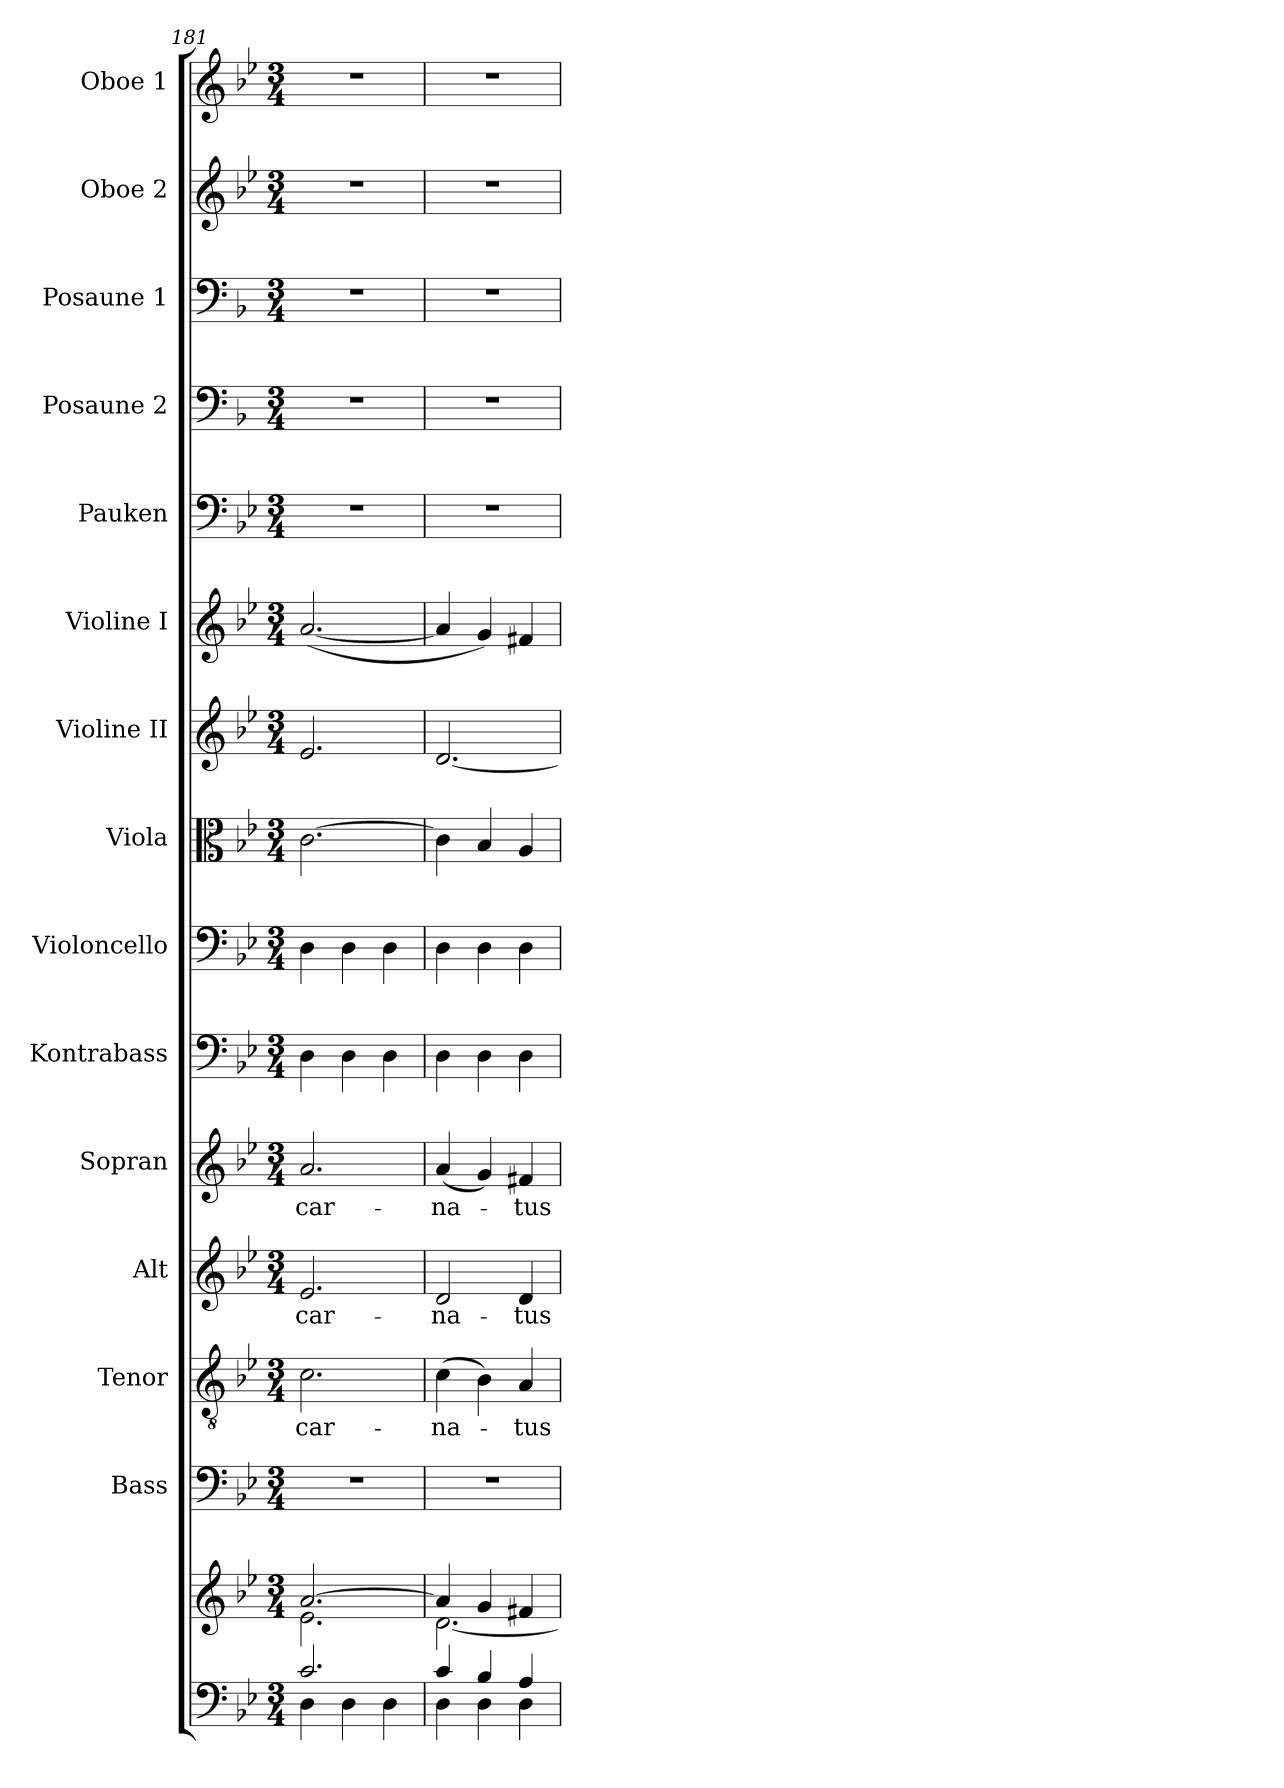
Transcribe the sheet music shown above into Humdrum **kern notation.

**kern	**kern	**kern	**kern	**text	**kern	**text	**kern	**text	**kern	**kern	**kern	**kern	**kern	**kern	**kern	**kern	**kern	**kern
*part15	*part15	*part14	*part13	*part13	*part12	*part12	*part11	*part11	*part10	*part9	*part8	*part7	*part6	*part5	*part4	*part3	*part2	*part1
*staff16	*staff15	*staff14	*staff13	*staff13	*staff12	*staff12	*staff11	*staff11	*staff10	*staff9	*staff8	*staff7	*staff6	*staff5	*staff4	*staff3	*staff2	*staff1
*	*	*I"Bass	*I"Tenor	*	*I"Alt	*	*I"Sopran	*	*I"Kontrabass	*I"Violoncello	*I"Viola	*I"Violine II	*I"Violine I	*I"Pauken	*I"Posaune 2	*I"Posaune 1	*I"Oboe 2	*I"Oboe 1
*	*	*I'B.	*I'T.	*	*I'A.	*	*I'S.	*	*I'Kb.	*I'Vc.	*I'Vla.	*I'Vl. II	*I'Vl. I	*I'Pk.	*I'Pos. 2	*I'Pos. 1	*I'Ob. 2	*I'Ob. 1
!!LO:PB:g=z
*clefF4	*clefG2	*clefF4	*clefGv2	*	*clefG2	*	*clefG2	*	*clefF4	*clefF4	*clefC3	*clefG2	*clefG2	*clefF4	*clefF4	*clefF4	*clefG2	*clefG2
*	*	*	*	*	*	*	*	*	*ITrd7c12	*	*	*	*	*	*ITrd4c7	*ITrd4c7	*	*
*k[b-e-]	*k[b-e-]	*k[b-e-]	*k[b-e-]	*	*k[b-e-]	*	*k[b-e-]	*	*k[b-e-]	*k[b-e-]	*k[b-e-]	*k[b-e-]	*k[b-e-]	*k[b-e-]	*k[b-e-]	*k[b-e-]	*k[b-e-]	*k[b-e-]
*B-:	*B-:	*B-:	*B-:	*	*B-:	*	*B-:	*	*B-:	*B-:	*B-:	*B-:	*B-:	*B-:	*B-:	*B-:	*B-:	*B-:
*M3/4	*M3/4	*M3/4	*M3/4	*	*M3/4	*	*M3/4	*	*M3/4	*M3/4	*M3/4	*M3/4	*M3/4	*M3/4	*M3/4	*M3/4	*M3/4	*M3/4
=181	=181	=181	=181	=181	=181	=181	=181	=181	=181	=181	=181	=181	=181	=181	=181	=181	=181	=181
*^	*^	*	*	*	*	*	*	*	*	*	*	*	*	*	*	*	*	*
!	!	!	!	!	!	!LO:LY:b	!	!LO:LY:b	!	!LO:LY:b	!	!	!	!	!	!	!	!	!	!
2.c/	4D\	[>2.a/	2.e-\	2.r	2.c\	-car-	2.e-/	-car-	2.a/	-car-	4DD\	4D\	[2.c\	2.e-/	(<[2.a/	2.r	2.r	2.r	2.r	2.r
.	4D\	.	.	.	.	.	.	.	.	.	4DD\	4D\	.	.	.	.	.	.	.	.
.	4D\	.	.	.	.	.	.	.	.	.	4DD\	4D\	.	.	.	.	.	.	.	.
=182	=182	=182	=182	=182	=182	=182	=182	=182	=182	=182	=182	=182	=182	=182	=182	=182	=182	=182	=182	=182
!	!	!	!	!	!	!LO:LY:b	!	!LO:LY:b	!	!LO:LY:b	!	!	!	!	!	!	!	!	!	!
4c/	4D\	4a/]	[<2.d\	2.r	(>4c\	-na-	2d/	-na-	(<4a/	-na-	4DD\	4D\	4c\]	[2.d/	4a/]	2.r	2.r	2.r	2.r	2.r
4B-/	4D\	4g/	.	.	4B-\)	.	.	.	4g/)	.	4DD\	4D\	4B-/	.	4g/)	.	.	.	.	.
!	!	!	!	!	!	!LO:LY:b	!	!LO:LY:b	!	!LO:LY:b	!	!	!	!	!	!	!	!	!	!
4A/	4D\	4f#X/	.	.	4A/	-tus	4d/	-tus	4f#X/	-tus	4DD\	4D\	4A/	.	4f#X/	.	.	.	.	.
*v	*v	*	*	*	*	*	*	*	*	*	*	*	*	*	*	*	*	*	*	*
*	*v	*v	*	*	*	*	*	*	*	*	*	*	*	*	*	*	*	*	*
=	=	=	=	=	=	=	=	=	=	=	=	=	=	=	=	=	=	=
*-	*-	*-	*-	*-	*-	*-	*-	*-	*-	*-	*-	*-	*-	*-	*-	*-	*-	*-
